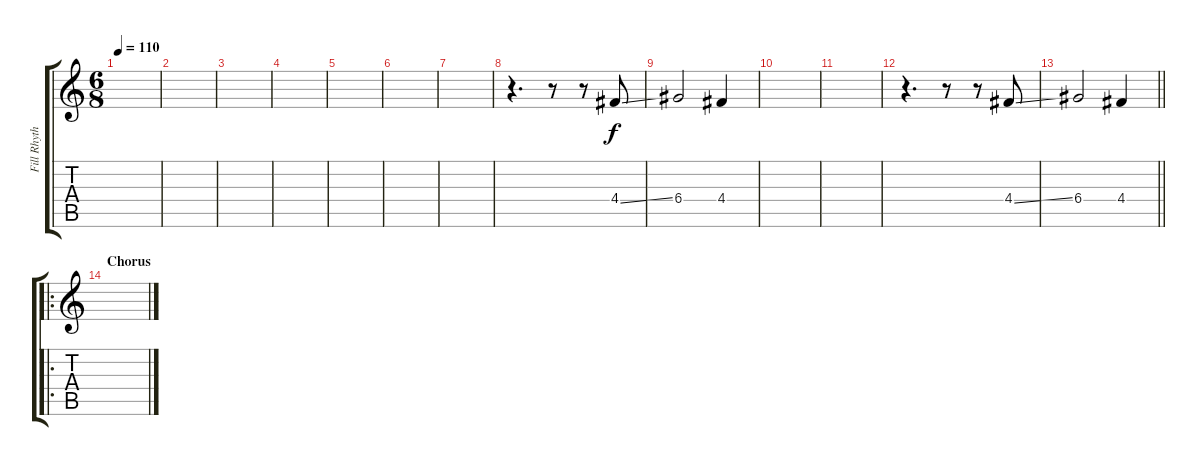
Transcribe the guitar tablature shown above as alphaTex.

\track ("Fill Rhythm" "Fill Rhyth") {instrument distortionguitar}
\staff {score tabs}
\tuning (E4 B3 G3 D3 A2 D2) {hide}
\ts (6 8)
\tempo 110
\clef g2
\ks c
|
|
|
|
|
|
|
r.4{d} r.8 r.8 4.4{ss}.8 |
6.4.2 4.4.4 |
|
|
r.4{d} r.8 r.8 4.4{ss}.8 |
\barLineRight lightlight
6.4.2 4.4.4 |
\ro
\section ("" "Chorus")
